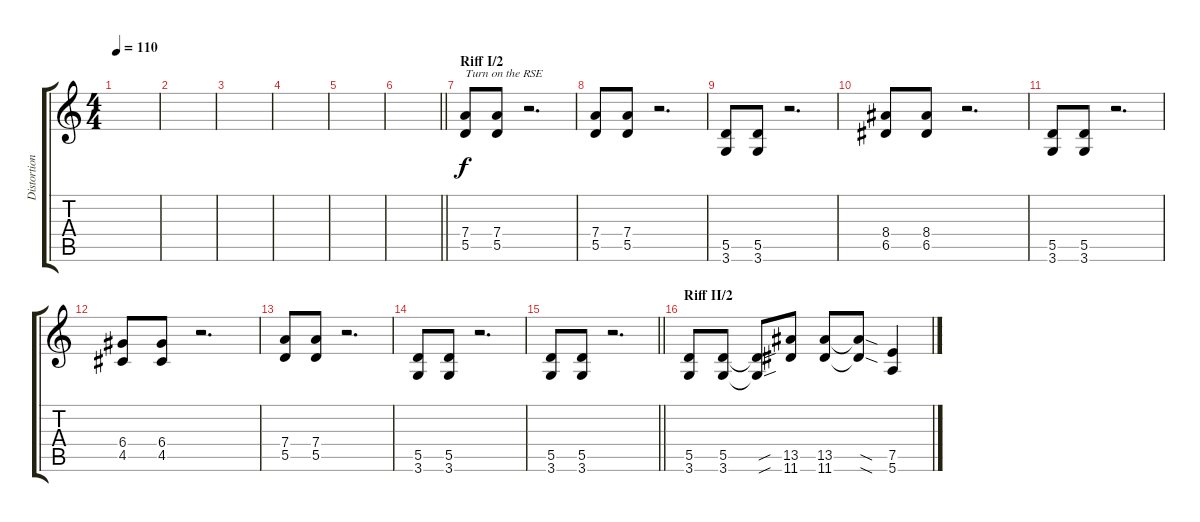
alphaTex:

\track ("Distortion I" "Distortion") {instrument distortionguitar}
\staff {score tabs}
\tuning (E4 B3 G3 D3 A2 E2) {hide}
\ts (4 4)
\tempo 110
\clef g2
\ks c
|
|
|
|
|
\barLineRight lightlight
|
\section ("" "Riff I/2")
(7.4 5.5).8{txt "Turn on the RSE" volume 11} (7.4 5.5).8 r.2{d} |
(7.4 5.5).8 (7.4 5.5).8 r.2{d} |
(5.5 3.6).8 (5.5 3.6).8 r.2{d} |
(8.4 6.5).8 (8.4 6.5).8 r.2{d} |
(5.5 3.6).8 (5.5 3.6).8 r.2{d} |
(6.4 4.5).8 (6.4 4.5).8 r.2{d} |
(7.4 5.5).8 (7.4 5.5).8 r.2{d} |
(5.5 3.6).8 (5.5 3.6).8 r.2{d} |
\barLineRight lightlight
(5.5 3.6).8 (5.5 3.6).8 r.2{d} |
\section ("" "Riff II/2")
(5.5 3.6).8 (5.5 3.6).8 (5.5{sou t} 3.6{sou t}).8 (13.5 11.6).8 (13.5 11.6).8 (13.5{sod t} 11.6{sod t}).8 (7.5 5.6).4
